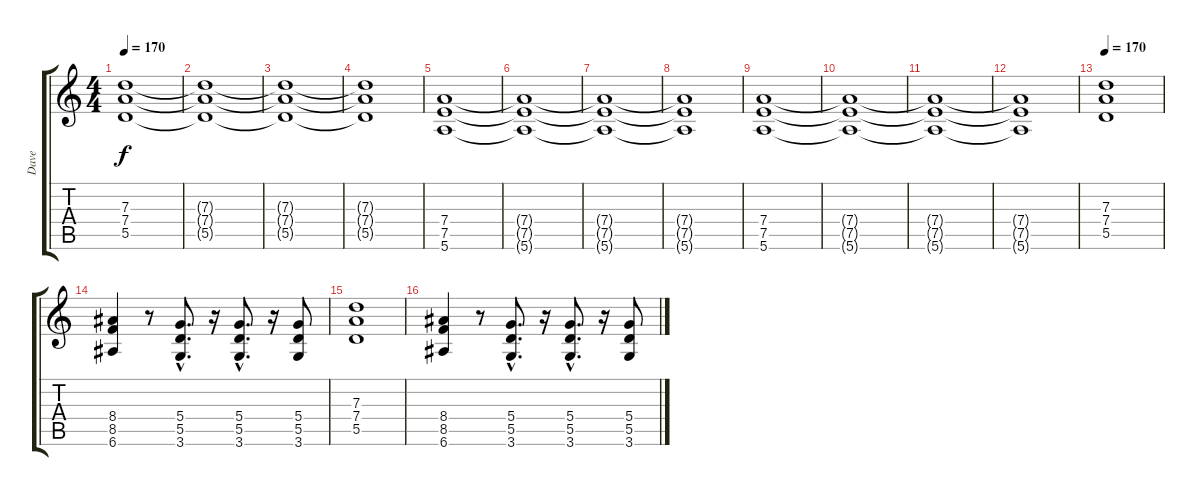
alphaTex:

\track ("Dave" "Dave") {instrument distortionguitar}
\staff {score tabs}
\tuning (E4 B3 G3 D3 A2 E2) {hide}
\ts (4 4)
\tempo 170
\clef g2
\ks c
(7.3 7.4 5.5).1{dy f} |
(7.3{t} 7.4{t} 5.5{t}).1 |
(7.3{t} 7.4{t} 5.5{t}).1 |
(7.3{t} 7.4{t} 5.5{t}).1 |
(7.4 7.5 5.6).1 |
(7.4{t} 7.5{t} 5.6{t}).1 |
(7.4{t} 7.5{t} 5.6{t}).1 |
(7.4{t} 7.5{t} 5.6{t}).1 |
(7.4 7.5 5.6).1 |
(7.4{t} 7.5{t} 5.6{t}).1 |
(7.4{t} 7.5{t} 5.6{t}).1 |
(7.4{t} 7.5{t} 5.6{t}).1 |
\tempo 170
(7.3 7.4 5.5).1 |
(8.4 8.5 6.6).4 r.8 (5.4{hac} 5.5{hac} 3.6{hac}).8{d} r.16 (5.4{hac} 5.5{hac} 3.6{hac}).8{d} r.16 (5.4 5.5 3.6).8 |
(7.3 7.4 5.5).1 |
(8.4 8.5 6.6).4 r.8 (5.4{hac} 5.5{hac} 3.6{hac}).8{d} r.16 (5.4{hac} 5.5{hac} 3.6{hac}).8{d} r.16 (5.4 5.5 3.6).8
